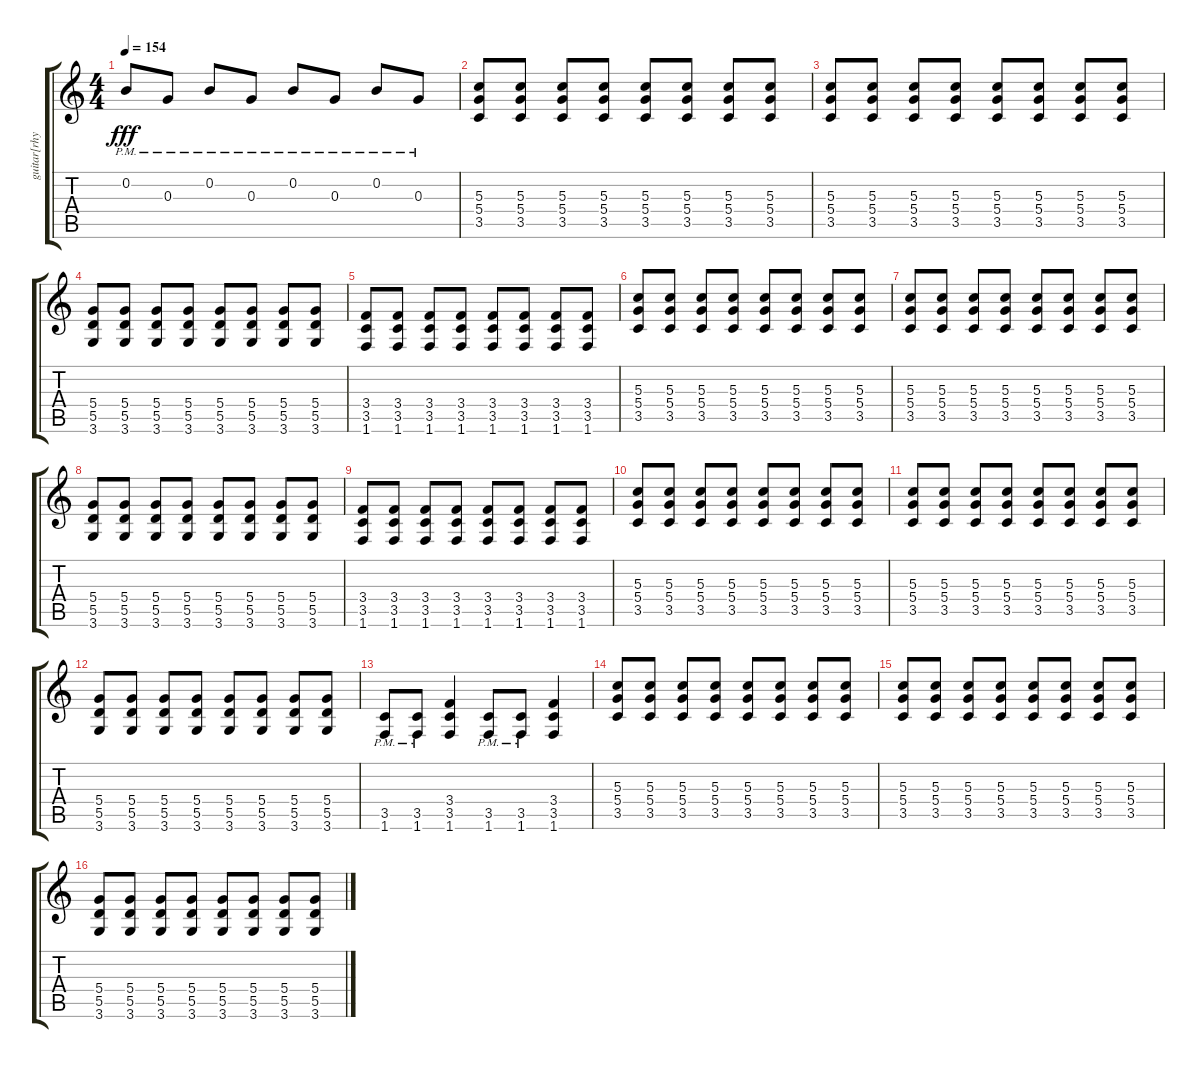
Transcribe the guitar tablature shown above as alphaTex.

\track ("guitar[rhythm]" "guitar[rhy") {instrument overdrivenguitar}
\staff {score tabs}
\tuning (E4 B3 G3 D3 A2 E2) {hide}
\ts (4 4)
\tempo 154
\clef g2
\ks c
0.2{pm}.8{dy fff} 0.3{pm}.8 0.2{pm}.8 0.3{pm}.8 0.2{pm}.8 0.3{pm}.8 0.2{pm}.8 0.3{pm}.8 |
(5.3 5.4 3.5).8 (5.3 5.4 3.5).8 (5.3 5.4 3.5).8 (5.3 5.4 3.5).8 (5.3 5.4 3.5).8 (5.3 5.4 3.5).8 (5.3 5.4 3.5).8 (5.3 5.4 3.5).8 |
(5.3 5.4 3.5).8 (5.3 5.4 3.5).8 (5.3 5.4 3.5).8 (5.3 5.4 3.5).8 (5.3 5.4 3.5).8 (5.3 5.4 3.5).8 (5.3 5.4 3.5).8 (5.3 5.4 3.5).8 |
(5.4 5.5 3.6).8 (5.4 5.5 3.6).8 (5.4 5.5 3.6).8 (5.4 5.5 3.6).8 (5.4 5.5 3.6).8 (5.4 5.5 3.6).8 (5.4 5.5 3.6).8 (5.4 5.5 3.6).8 |
(3.4 3.5 1.6).8 (3.4 3.5 1.6).8 (3.4 3.5 1.6).8 (3.4 3.5 1.6).8 (3.4 3.5 1.6).8 (3.4 3.5 1.6).8 (3.4 3.5 1.6).8 (3.4 3.5 1.6).8 |
(5.3 5.4 3.5).8 (5.3 5.4 3.5).8 (5.3 5.4 3.5).8 (5.3 5.4 3.5).8 (5.3 5.4 3.5).8 (5.3 5.4 3.5).8 (5.3 5.4 3.5).8 (5.3 5.4 3.5).8 |
(5.3 5.4 3.5).8 (5.3 5.4 3.5).8 (5.3 5.4 3.5).8 (5.3 5.4 3.5).8 (5.3 5.4 3.5).8 (5.3 5.4 3.5).8 (5.3 5.4 3.5).8 (5.3 5.4 3.5).8 |
(5.4 5.5 3.6).8 (5.4 5.5 3.6).8 (5.4 5.5 3.6).8 (5.4 5.5 3.6).8 (5.4 5.5 3.6).8 (5.4 5.5 3.6).8 (5.4 5.5 3.6).8 (5.4 5.5 3.6).8 |
(3.4 3.5 1.6).8 (3.4 3.5 1.6).8 (3.4 3.5 1.6).8 (3.4 3.5 1.6).8 (3.4 3.5 1.6).8 (3.4 3.5 1.6).8 (3.4 3.5 1.6).8 (3.4 3.5 1.6).8 |
(5.3 5.4 3.5).8 (5.3 5.4 3.5).8 (5.3 5.4 3.5).8 (5.3 5.4 3.5).8 (5.3 5.4 3.5).8 (5.3 5.4 3.5).8 (5.3 5.4 3.5).8 (5.3 5.4 3.5).8 |
(5.3 5.4 3.5).8 (5.3 5.4 3.5).8 (5.3 5.4 3.5).8 (5.3 5.4 3.5).8 (5.3 5.4 3.5).8 (5.3 5.4 3.5).8 (5.3 5.4 3.5).8 (5.3 5.4 3.5).8 |
(5.4 5.5 3.6).8 (5.4 5.5 3.6).8 (5.4 5.5 3.6).8 (5.4 5.5 3.6).8 (5.4 5.5 3.6).8 (5.4 5.5 3.6).8 (5.4 5.5 3.6).8 (5.4 5.5 3.6).8 |
(3.5{pm} 1.6{pm}).8 (3.5{pm} 1.6{pm}).8 (3.4 3.5 1.6).4 (3.5{pm} 1.6{pm}).8 (3.5{pm} 1.6{pm}).8 (3.4 3.5 1.6).4 |
(5.3 5.4 3.5).8 (5.3 5.4 3.5).8 (5.3 5.4 3.5).8 (5.3 5.4 3.5).8 (5.3 5.4 3.5).8 (5.3 5.4 3.5).8 (5.3 5.4 3.5).8 (5.3 5.4 3.5).8 |
(5.3 5.4 3.5).8 (5.3 5.4 3.5).8 (5.3 5.4 3.5).8 (5.3 5.4 3.5).8 (5.3 5.4 3.5).8 (5.3 5.4 3.5).8 (5.3 5.4 3.5).8 (5.3 5.4 3.5).8 |
(5.4 5.5 3.6).8 (5.4 5.5 3.6).8 (5.4 5.5 3.6).8 (5.4 5.5 3.6).8 (5.4 5.5 3.6).8 (5.4 5.5 3.6).8 (5.4 5.5 3.6).8 (5.4 5.5 3.6).8
